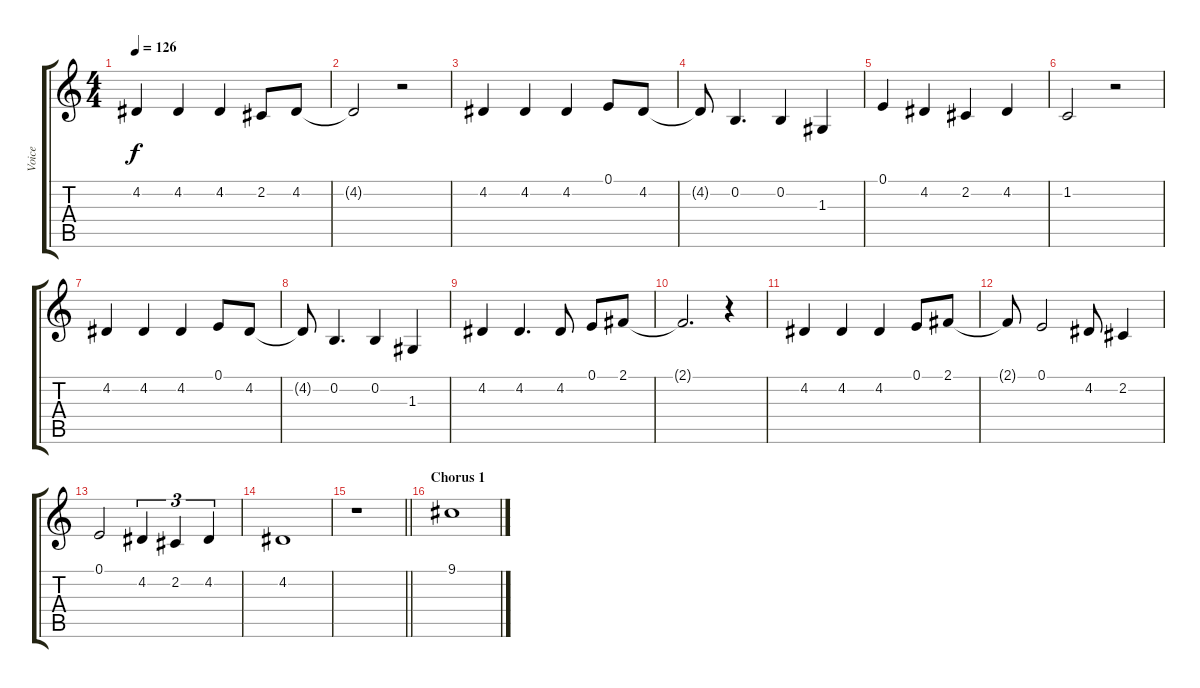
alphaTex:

\track ("Voice" "Voice") {instrument flute}
\staff {score tabs}
\tuning (E4 B3 G3 D3 A2 E2) {hide}
\ts (4 4)
\tempo 126
\clef g2
\ks c
4.2.4{dy f} 4.2.4 4.2.4 2.2.8 4.2.8 |
4.2{t}.2 r.2 |
4.2.4 4.2.4 4.2.4 0.1.8 4.2.8 |
4.2{t}.8 0.2.4{d} 0.2.4 1.3.4 |
0.1.4 4.2.4 2.2.4 4.2.4 |
1.2.2 r.2 |
4.2.4 4.2.4 4.2.4 0.1.8 4.2.8 |
4.2{t}.8 0.2.4{d} 0.2.4 1.3.4 |
4.2.4 4.2.4{d} 4.2.8 0.1.8 2.1.8 |
2.1{t}.2{d} r.4 |
4.2.4 4.2.4 4.2.4 0.1.8 2.1.8 |
2.1{t}.8 0.1.2 4.2.8 2.2.4 |
0.1.2 4.2.4{tu (3 2)} 2.2.4{tu (3 2)} 4.2.4{tu (3 2)} |
4.2.1 |
\barLineRight lightlight
r.1 |
\section ("" "Chorus 1")
9.1.1
